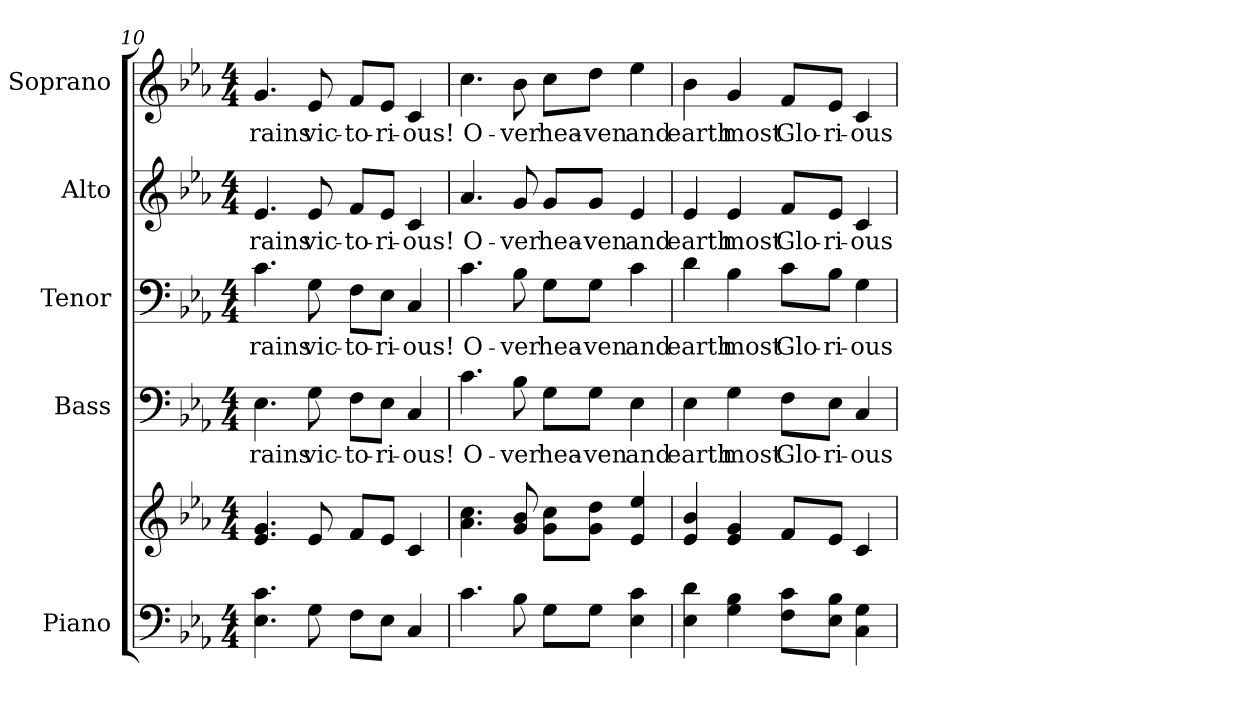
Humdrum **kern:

**kern	**kern	**kern	**text	**kern	**text	**kern	**text	**kern	**text
*part5	*part5	*part4	*part4	*part3	*part3	*part2	*part2	*part1	*part1
*staff6	*staff5	*staff4	*staff4	*staff3	*staff3	*staff2	*staff2	*staff1	*staff1
*I"Piano	*	*I"Bass	*	*I"Tenor	*	*I"Alto	*	*I"Soprano	*
*I'Pno.	*	*I'B.	*	*I'T.	*	*I'A.	*	*I'S.	*
*clefF4	*clefG2	*clefF4	*	*clefF4	*	*clefG2	*	*clefG2	*
*k[b-e-a-]	*k[b-e-a-]	*k[b-e-a-]	*	*k[b-e-a-]	*	*k[b-e-a-]	*	*k[b-e-a-]	*
*E-:	*E-:	*E-:	*	*E-:	*	*E-:	*	*E-:	*
*M4/4	*M4/4	*M4/4	*	*M4/4	*	*M4/4	*	*M4/4	*
=10	=10	=10	=10	=10	=10	=10	=10	=10	=10
!	!	!	!LO:LY:b:color=#000000	!	!	!	!	!	!
!	!	!	!	!	!LO:LY:b:color=#000000	!	!	!	!
!	!	!	!	!	!	!	!LO:LY:b:color=#000000	!	!
!	!	!	!	!	!	!	!	!	!LO:LY:b:color=#000000
4.E-i\ 4.ci	4.e-i/ 4.gi	4.E-i\	rains	4.ci\	rains	4.e-i/	rains	4.gi/	rains
!	!	!	!LO:LY:b:color=#000000	!	!	!	!	!	!
!	!	!	!	!	!LO:LY:b:color=#000000	!	!	!	!
!	!	!	!	!	!	!	!LO:LY:b:color=#000000	!	!
!	!	!	!	!	!	!	!	!	!LO:LY:b:color=#000000
8Gi\	8e-i/	8Gi\	vic-	8Gi\	vic-	8e-i/	vic-	8e-i/	vic-
!	!	!	!LO:LY:b:color=#000000	!	!	!	!	!	!
!	!	!	!	!	!LO:LY:b:color=#000000	!	!	!	!
!	!	!	!	!	!	!	!LO:LY:b:color=#000000	!	!
!	!	!	!	!	!	!	!	!	!LO:LY:b:color=#000000
8Fi\L	8fi/L	8Fi\L	-to-	8Fi\L	-to-	8fi/L	-to-	8fi/L	-to-
!	!	!	!LO:LY:b:color=#000000	!	!	!	!	!	!
!	!	!	!	!	!LO:LY:b:color=#000000	!	!	!	!
!	!	!	!	!	!	!	!LO:LY:b:color=#000000	!	!
!	!	!	!	!	!	!	!	!	!LO:LY:b:color=#000000
8E-i\J	8e-i/J	8E-i\J	-ri-	8E-i\J	-ri-	8e-i/J	-ri-	8e-i/J	-ri-
!	!	!	!LO:LY:b:color=#000000	!	!	!	!	!	!
!	!	!	!	!	!LO:LY:b:color=#000000	!	!	!	!
!	!	!	!	!	!	!	!LO:LY:b:color=#000000	!	!
!	!	!	!	!	!	!	!	!	!LO:LY:b:color=#000000
4Ci/	4ci/	4Ci/	-ous!	4Ci/	-ous!	4ci/	-ous!	4ci/	-ous!
!!LO:PB:g=z
=11	=11	=11	=11	=11	=11	=11	=11	=11	=11
!	!	!	!LO:LY:b:color=#000000	!	!	!	!	!	!
!	!	!	!	!	!LO:LY:b:color=#000000	!	!	!	!
!	!	!	!	!	!	!	!LO:LY:b:color=#000000	!	!
!	!	!	!	!	!	!	!	!	!LO:LY:b:color=#000000
4.ci\	4.a-i\ 4.cci	4.ci\	O-	4.ci\	O-	4.a-i/	O-	4.cci\	O-
!	!	!	!LO:LY:b:color=#000000	!	!	!	!	!	!
!	!	!	!	!	!LO:LY:b:color=#000000	!	!	!	!
!	!	!	!	!	!	!	!LO:LY:b:color=#000000	!	!
!	!	!	!	!	!	!	!	!	!LO:LY:b:color=#000000
8B-i\	8gi/ 8b-i	8B-i\	-ver	8B-i\	-ver	8gi/	-ver	8b-i\	-ver
!	!	!	!LO:LY:b:color=#000000	!	!	!	!	!	!
!	!	!	!	!	!LO:LY:b:color=#000000	!	!	!	!
!	!	!	!	!	!	!	!LO:LY:b:color=#000000	!	!
!	!	!	!	!	!	!	!	!	!LO:LY:b:color=#000000
8Gi\L	8gi\ 8cci\L	8Gi\L	hea-	8Gi\L	hea-	8gi/L	hea-	8cci\L	hea-
!	!	!	!LO:LY:b:color=#000000	!	!	!	!	!	!
!	!	!	!	!	!LO:LY:b:color=#000000	!	!	!	!
!	!	!	!	!	!	!	!LO:LY:b:color=#000000	!	!
!	!	!	!	!	!	!	!	!	!LO:LY:b:color=#000000
8Gi\J	8gi\ 8ddi\J	8Gi\J	-ven	8Gi\J	-ven	8gi/J	-ven	8ddi\J	-ven
!	!	!	!LO:LY:b:color=#000000	!	!	!	!	!	!
!	!	!	!	!	!LO:LY:b:color=#000000	!	!	!	!
!	!	!	!	!	!	!	!LO:LY:b:color=#000000	!	!
!	!	!	!	!	!	!	!	!	!LO:LY:b:color=#000000
4E-i\ 4ci	4e-i/ 4ee-i	4E-i\	and	4ci\	and	4e-i/	and	4ee-i\	and
=12	=12	=12	=12	=12	=12	=12	=12	=12	=12
!	!	!	!LO:LY:b:color=#000000	!	!	!	!	!	!
!	!	!	!	!	!LO:LY:b:color=#000000	!	!	!	!
!	!	!	!	!	!	!	!LO:LY:b:color=#000000	!	!
!	!	!	!	!	!	!	!	!	!LO:LY:b:color=#000000
4E-i\ 4di	4e-i/ 4b-i	4E-i\	earth	4di\	earth	4e-i/	earth	4b-i\	earth
!	!	!	!LO:LY:b:color=#000000	!	!	!	!	!	!
!	!	!	!	!	!LO:LY:b:color=#000000	!	!	!	!
!	!	!	!	!	!	!	!LO:LY:b:color=#000000	!	!
!	!	!	!	!	!	!	!	!	!LO:LY:b:color=#000000
4Gi\ 4B-i	4e-i/ 4gi	4Gi\	most	4B-i\	most	4e-i/	most	4gi/	most
!	!	!	!LO:LY:b:color=#000000	!	!	!	!	!	!
!	!	!	!	!	!LO:LY:b:color=#000000	!	!	!	!
!	!	!	!	!	!	!	!LO:LY:b:color=#000000	!	!
!	!	!	!	!	!	!	!	!	!LO:LY:b:color=#000000
8Fi\ 8ci\L	8fi/L	8Fi\L	Glo-	8ci\L	Glo-	8fi/L	Glo-	8fi/L	Glo-
!	!	!	!LO:LY:b:color=#000000	!	!	!	!	!	!
!	!	!	!	!	!LO:LY:b:color=#000000	!	!	!	!
!	!	!	!	!	!	!	!LO:LY:b:color=#000000	!	!
!	!	!	!	!	!	!	!	!	!LO:LY:b:color=#000000
8E-i\ 8B-i\J	8e-i/J	8E-i\J	-ri-	8B-i\J	-ri-	8e-i/J	-ri-	8e-i/J	-ri-
!	!	!	!LO:LY:b:color=#000000	!	!	!	!	!	!
!	!	!	!	!	!LO:LY:b:color=#000000	!	!	!	!
!	!	!	!	!	!	!	!LO:LY:b:color=#000000	!	!
!	!	!	!	!	!	!	!	!	!LO:LY:b:color=#000000
4Ci\ 4Gi	4ci/	4Ci/	-ous	4Gi\	-ous	4ci/	-ous	4ci/	-ous
=	=	=	=	=	=	=	=	=	=
*-	*-	*-	*-	*-	*-	*-	*-	*-	*-
